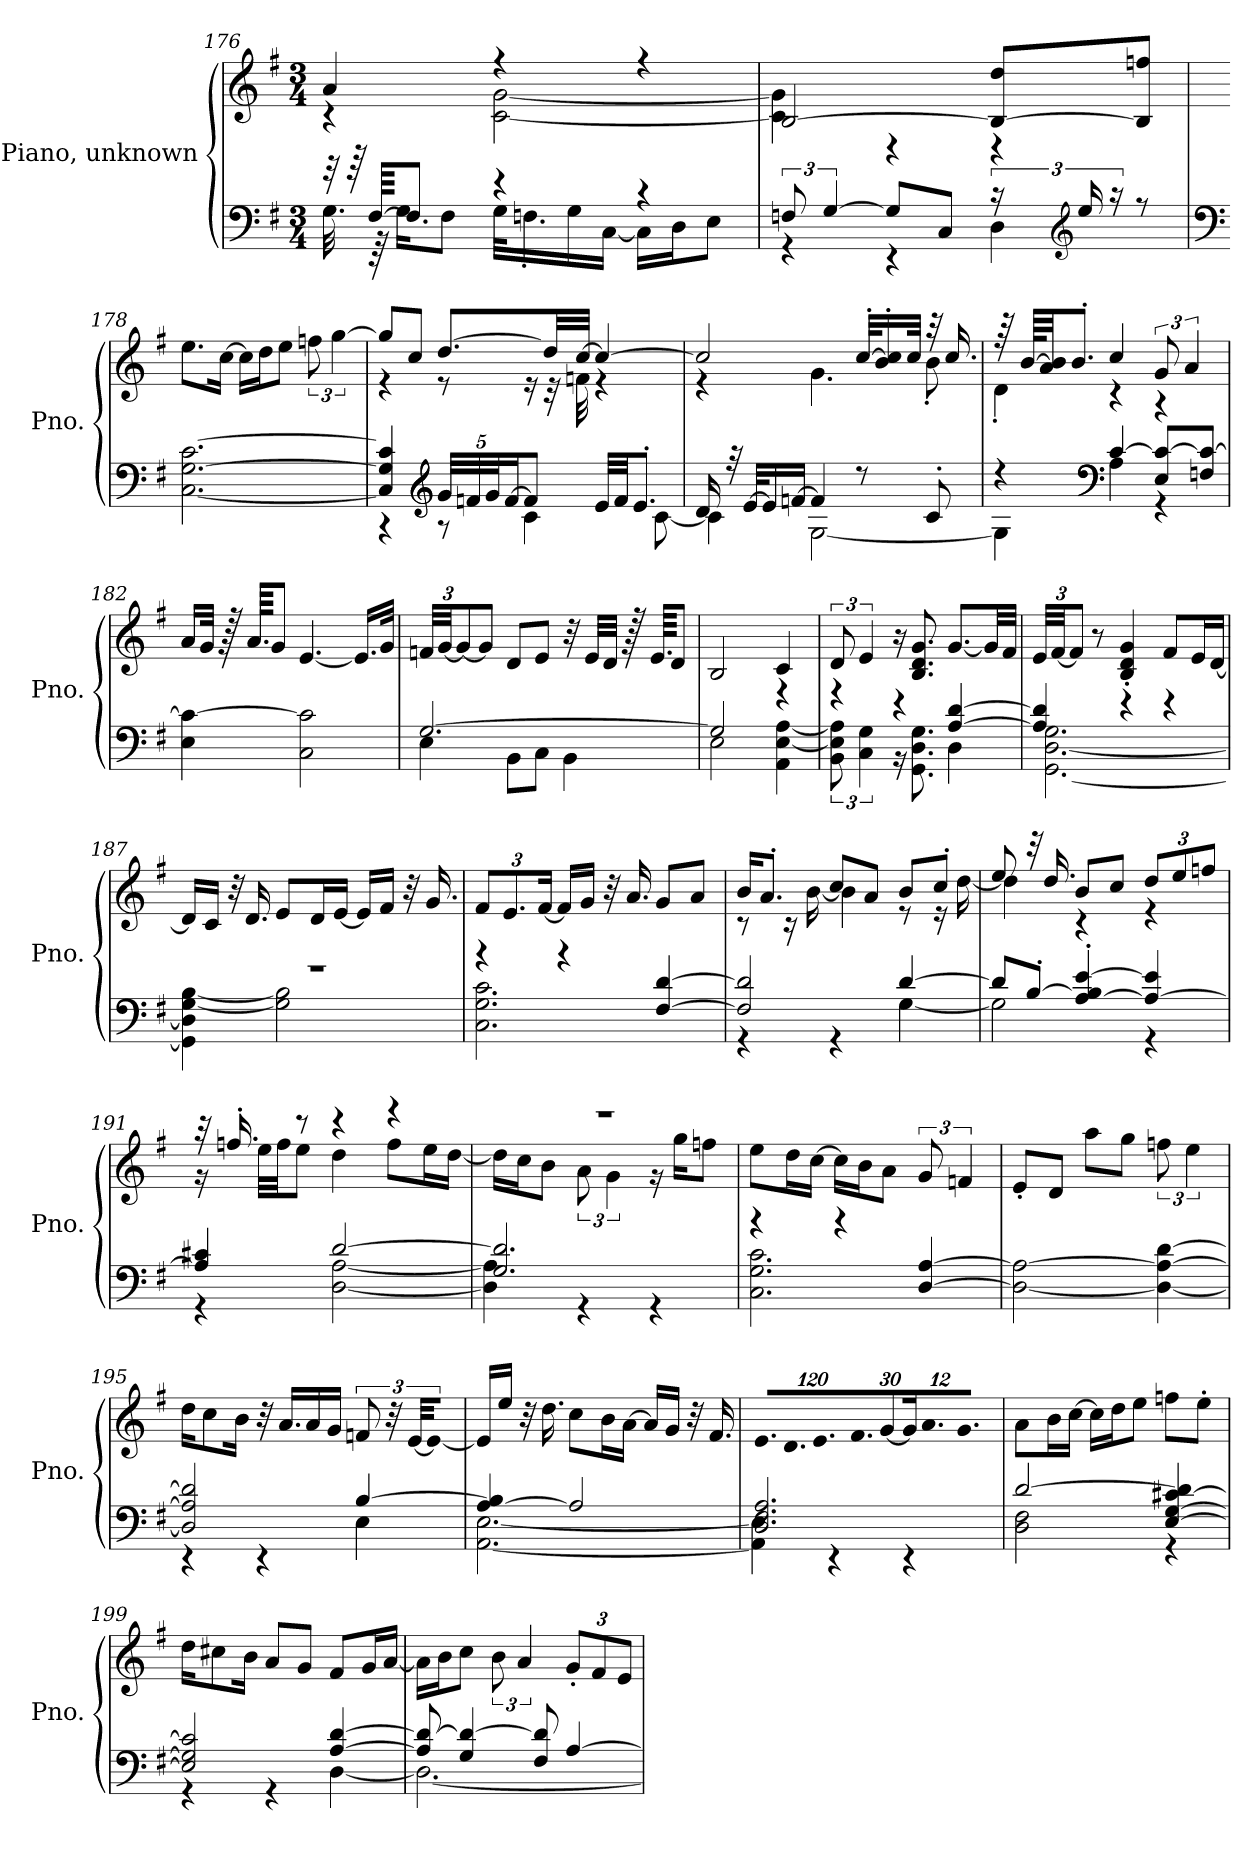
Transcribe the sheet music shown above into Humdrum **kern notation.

**kern	**kern
*part1	*part1
*staff2	*staff1
*I"Piano, unknown	*
*I'Pno.	*
!!LO:LB:g=z
*clefF4	*clefG2
*k[f#]	*k[f#]
*M3/4	*M3/4
=176	=176
*^	*^
32r	32.G\	4a/	4r
64r	.	.	.
[64F#/KKKL	64r	.	.
8.F#/J]	16G\KL	.	.
.	8F#\J	.	.
4r	32G\KLL	4r	[2c\ [2g\
.	16.Fn'\	.	.
.	16G\	.	.
.	[16C\JJ	.	.
4r	16C\LL]	4r	.
.	16D\J	.	.
.	8E\J	.	.
=177	=177	=177	=177
12Fn/	4r	[2B/	4c\] 4g\]
[6G/	.	.	.
8G/L]	4r	.	4r
8C/J	.	.	.
24r	4D\	8B/_ 8dd/L	4r
*clefG2	*	*	*
24ee/	.	.	.
24r	.	.	.
8r	.	8B/] 8ffn/J	.
*v	*v	*	*
*	*v	*v
=178	=178
*clefF4	*
[2.C\ [2.G\ [2.c\	8.ee\L
.	[16cc\Jk
.	16cc\LL]
.	16dd\J
.	8ee\J
.	12ffn\
.	[6gg\
!!LO:LB:g=z
=179	=179
*^	*^
4C/] 4G/] 4c/]	4r	8gg/L]	4r
.	.	8cc/J	.
*clefG2	*	*	*
*Xbrackettup	*	*	*
40g/LLL	8r	[8.dd/L	8r
40fn/	.	.	.
40g/J	.	.	.
[20f/J	.	.	.
8f/J]	4c\	.	16r
.	.	32dd/LL]	32r
.	.	[32cc/JJJ	32fn\
32e/LLL	.	4cc/_	4r
32f/JJ	.	.	.
8.e'/J	.	.	.
.	[8c\	.	.
=180	=180	=180	=180
16d/	4c\]	2cc/]	4r
32r	.	.	.
[32e/KLL	.	.	.
16e/]	.	.	.
[16fn/JJ	.	.	.
4f/]	[2G\	.	4.g\
8r	.	[32cc'/KLL	.
.	.	16b/' 16cc/]'	.
.	.	32cc/JJk	.
8c'/	.	32r	8b'\
.	.	16.cc/	.
=181	=181	=181	=181
4r	4G\]	64r	4d'\
.	.	[64b/KLLL	.
.	.	32a/ 32b/]JJ	.
.	.	8.b'/J	.
*clefF4	*	*	*
[4c/	4A\	4cc/	4r
8E/ 8c/_L	4r	12g/	4r
.	.	6a/	.
8Fn/ 8c/_J	.	.	.
*v	*v	*	*
*	*v	*v
!!LO:PB:g=z
=182	=182
4E\ 4c\_	16a/LL
.	32g/JJk
.	128r
.	64.a/KKKL
.	8g/J
2C\ 2c\]	[4.e/
.	16.e/LL]
.	32g/JJk
=183	=183
*^	*
*	*	*Xbrackettup
[2.G/	4E\	48fn/LLL
.	.	[48g/JJ
.	.	12g/_
.	.	8g/J]
.	8BB\L	8d/L
.	8C\J	8e/J
.	4BB\	32r
.	.	32e/LLL
.	.	32d/JJJ
.	.	128r
.	.	64.e/KKKL
.	.	8d/J
=184	=184	=184
2G/]	2E\	2B/
4r	4AA\ [4E\ [4A\	4c/
=185	=185	=185
*	*brackettup	*brackettup
4r	12BB\ 12E\] 12A\]	12d/
.	6C\ 6G\	6e/
4r	16r	16r
.	8.GG\ 8.D\ 8.G\	8.B/ 8.d/ 8.g/
[4A/ [4d/	4D\	[8.g/L
.	.	32g/LL]
.	.	32f#/JJJ
=186	=186	=186
*	*	*Xbrackettup
4A/] 4d/]	[2.GG\ [2.D\ 2.G\	48e/LLL
.	.	[48f#/JJ
.	.	12f#/J]
.	.	8r
4r	.	4B/' 4d/' 4g/'
4r	.	8f#/L
.	.	16e/L
.	.	[16d/JJ
!!LO:LB:g=z
=187	=187	=187
2.r	4GG\] 4D\] [4G\ [4B\	16d/LL]
.	.	16c/JJ
.	.	32r
.	.	16.d/
.	2G\] 2B\]	8e/L
.	.	16d/L
.	.	[16e/JJ
.	.	16e/LL]
.	.	16f#/JJ
.	.	32r
.	.	16.g/
=188	=188	=188
4r	2.C\ 2.G\ 2.c\	12f#/L
.	.	12.e/
.	.	[24f#/Jk
4r	.	16f#/LL]
.	.	16g/JJ
.	.	32r
.	.	16.a/
[4F#/ [4d/	.	8g/L
.	.	8a/J
=189	=189	=189
*	*	*^
2F#/] 2d/]	4r	16b/KL	8r
.	.	8.a'/J	.
.	.	.	16r
.	.	.	[16b\
.	4r	8cc/L	4b\]
.	.	8a/J	.
[4d/	[4G\	8b/L	8r
.	.	8cc'/J	16r
.	.	.	[16dd\
=190	=190	=190	=190
8d/L]	2G\]	8ee/	4dd\]
[8B'/J	.	32r	.
.	.	16.dd/	.
[4A/' 4B/]' [4e/'	.	8b/L	4r
.	.	8cc/J	.
4A/_ 4e/]	4r	12dd/L	4r
.	.	12ee/	.
.	.	12ffn/J	.
!!LO:LB:g=z	!!
=191	=191	=191	=191
4A/] 4c#X/	4r	32r	16r
.	.	16.ffn'/	.
.	.	.	32ee\LLL
.	.	.	32ff\JJ
.	.	8r	8ee\J
[2d/	[2D\ [2A\	4r	4dd\
.	.	4r	8ff\L
.	.	.	16ee\L
.	.	.	[16dd\JJ
=192	=192	=192	=192
2.G/ 2.d/]	4D\] 4A\]	2.r	16dd\LL]
.	.	.	16cc\J
.	.	.	8b\J
*	*	*	*brackettup
.	4r	.	12a\
.	.	.	6g\
.	4r	.	16r
.	.	.	16gg\KL
.	.	.	8ffn\J
*	*	*v	*v
=193	=193	=193
4r	2.C\ 2.G\ 2.c\	8ee\L
.	.	16dd\L
.	.	[16cc\JJ
4r	.	16cc\LL]
.	.	16b\J
.	.	8a\J
[4D/ [4A/	.	12g/
.	.	6fn/
*v	*v	*
=194	=194
2D\_ 2A\_	8e'/L
.	8d/J
.	8aa\L
.	8gg\J
4D\_ 4A\_ [4d\	12ffn\
.	6ee\
!!LO:LB:g=z
=195	=195
*^	*
2D/] 2A/] 2d/]	4r	16dd\KL
.	.	8cc\
.	.	16b\Jk
.	4r	32r
.	.	16.a/LL
.	.	16a/
.	.	16g/JJ
[4B/	4E\	12fn/
.	.	48r
.	.	[48e/KKL
.	.	8e/J_
=196	=196	=196
[4A/ 4B/]	[2.AA\ [2.E\	16e/LL]
.	.	16ee/JJ
.	.	32r
.	.	16.dd\
2A/]	.	8cc\L
.	.	16b\L
.	.	[16a\JJ
.	.	16a/LL]
.	.	16g/JJ
.	.	32r
.	.	16.f#/
=197	=197	=197
*	*	*Xbrackettup
!	!	!LO:N:vis=16.
2.D/ 2.F#/ 2.A/	4AA\] 4E\]	960%103e/LL
!	!	!LO:N:vis=16.
.	.	960%103d/
!	!	!LO:N:vis=16.
.	.	960%103e/
.	4r	.
!	!	!LO:N:vis=16.
.	.	960%103f#/
.	.	[240%17g/
.	4r	192%7g/]
!	!	!LO:N:vis=16.
.	.	960%103a/
!	!	!LO:N:vis=16.
.	.	960%103g/JJ
960ryy	960ryy	.
=198	=198	=198
[2d/	2D\ 2F#\	8a\L
.	.	16b\L
.	.	[16cc\JJ
.	.	16cc\LL]
.	.	16dd\J
.	.	8ee\J
[4E/ [4G/ [4c#X/ 4d/]	4r	8ffn\L
.	.	8ee'\J
!!LO:LB:g=z
=199	=199	=199
2E/] 2G/] 2c#/]	4r	16dd\KL
.	.	8cc#X\
.	.	16b\Jk
.	4r	8a/L
.	.	8g/J
[4A/ [4d/	[4D\	8f#/L
.	.	16g/L
.	.	[16a/JJ
=200	=200	=200
8A/] 8d/_	2.D\_	16a\LL]
.	.	16b\J
4G/ 4d/_	.	8cc\J
*	*	*brackettup
.	.	12b\
.	.	6a/
8F#/ 8d/]	.	.
*	*	*Xbrackettup
[4A/	.	12g'/L
.	.	12f#/
.	.	12e/J
*v	*v	*
=	=
*-	*-
